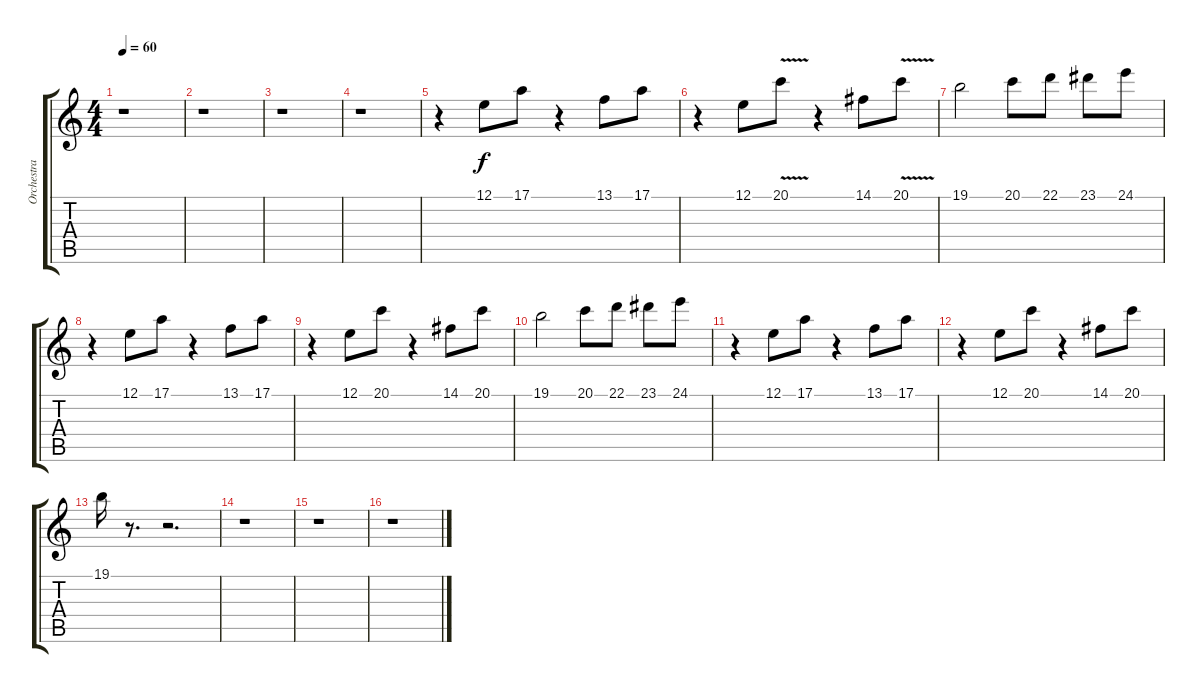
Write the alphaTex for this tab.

\track ("Orchestra" "Orchestra") {instrument stringensemble1}
\staff {score tabs}
\tuning (E4 B3 G3 D3 A2 E2) {hide}
\ts (4 4)
\tempo 60
\clef g2
\ks c
r.1{dy f} |
r.1 |
r.1 |
r.1 |
r.4 12.1.8 17.1.8 r.4 13.1.8 17.1.8 |
r.4 12.1.8 20.1{v}.8 r.4 14.1.8 20.1{v}.8 |
19.1.2 20.1.8 22.1.8 23.1.8 24.1.8 |
r.4 12.1.8 17.1.8 r.4 13.1.8 17.1.8 |
r.4 12.1.8 20.1.8 r.4 14.1.8 20.1.8 |
19.1.2 20.1.8 22.1.8 23.1.8 24.1.8 |
r.4 12.1.8 17.1.8 r.4 13.1.8 17.1.8 |
r.4 12.1.8 20.1.8 r.4 14.1.8 20.1.8 |
19.1.16 r.8{d} r.2{d} |
r.1 |
r.1 |
r.1
